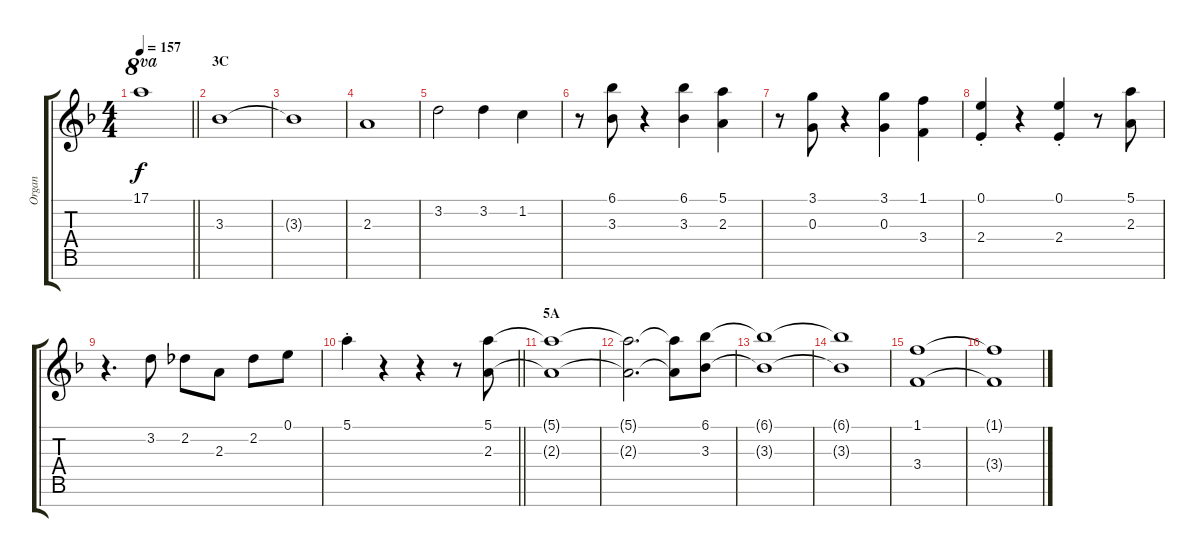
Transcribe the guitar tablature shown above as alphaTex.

\track ("Organ" "Organ") {instrument rockorgan}
\staff {score tabs}
\tuning (E5 B4 G4 D4 A3 E3 B2) {hide}
\ts (4 4)
\tempo 157
\clef g2
\barLineRight lightlight
\ks f
17.1{t}.1{ot 8va dy f} |
\section ("" "3C")
3.3.1 |
3.3{t}.1 |
2.3.1 |
3.2.2 3.2.4 1.2.4 |
r.8 (6.1 3.3).8 r.4 (6.1 3.3).4 (5.1 2.3).4 |
r.8 (3.1 0.3).8 r.4 (3.1 0.3).4 (1.1 3.4).4 |
(0.1{st} 2.4{st}).4 r.4 (0.1{st} 2.4{st}).4 r.8 (5.1 2.3).8 |
r.4{d} 3.2.8 2.2.8 2.3.8 2.2.8 0.1.8 |
\barLineRight lightlight
5.1{st}.4 r.4 r.4 r.8 (5.1 2.3).8 |
\section ("" "5A")
(5.1{t} 2.3{t}).1 |
(5.1{t} 2.3{t}).2{d} (5.1{t} 2.3{t}).8 (6.1 3.3).8 |
(6.1{t} 3.3{t}).1 |
(6.1{t} 3.3{t}).1 |
(1.1 3.4).1 |
(1.1{t} 3.4{t}).1
